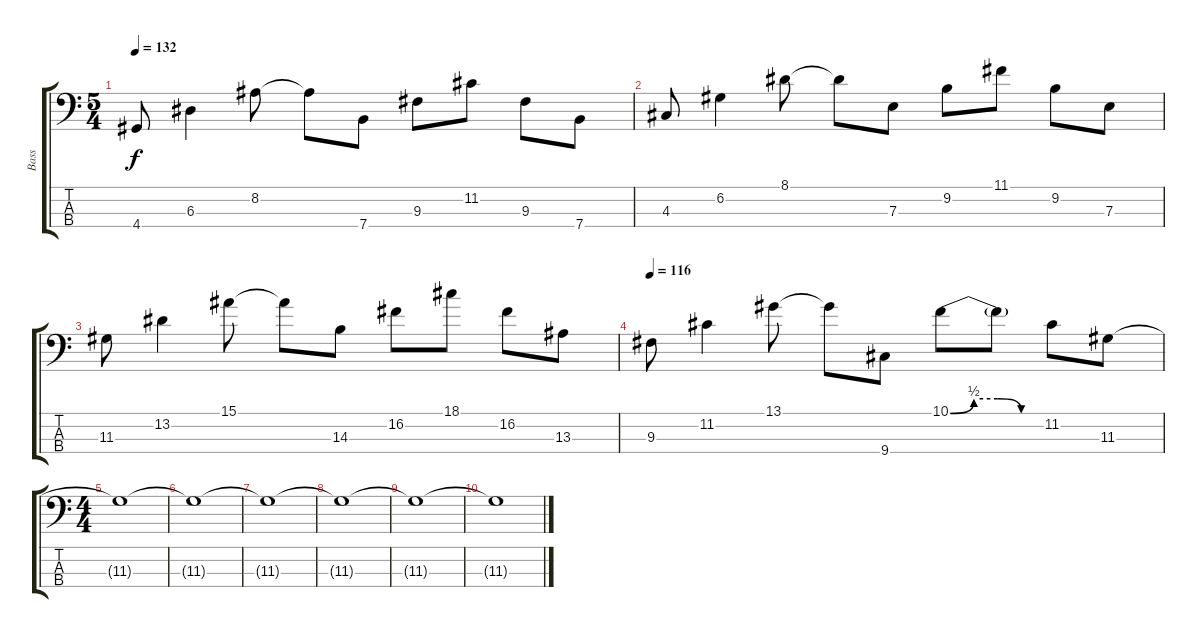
\track ("Bass" "Bass") {instrument electricbassfinger}
\staff {score tabs}
\tuning (G2 D2 A1 E1) {hide}
\ts (5 4)
\tempo 132
\clef f4
\ks c
4.4.8{dy f} 6.3.4 8.2.8 8.2{t}.8 7.4.8 9.3.8 11.2.8 9.3.8 7.4.8 |
4.3.8 6.2.4 8.1.8 8.1{t}.8 7.3.8 9.2.8 11.1.8 9.2.8 7.3.8 |
11.3.8 13.2.4 15.1.8 15.1{t}.8 14.3.8 16.2.8 18.1.8 16.2.8 13.3.8 |
\tempo 116
9.3.8 11.2.4 13.1.8 13.1{t}.8 9.4.8 10.1{be (custom 0 0 15 2 30 2 45 0 60 0)}.8 10.1{t}.8 11.2.8 11.3.8 |
\ts (4 4)
11.3{t}.1 |
11.3{t}.1{volume 0} |
11.3{t}.1 |
11.3{t}.1 |
11.3{t}.1 |
11.3{t}.1
